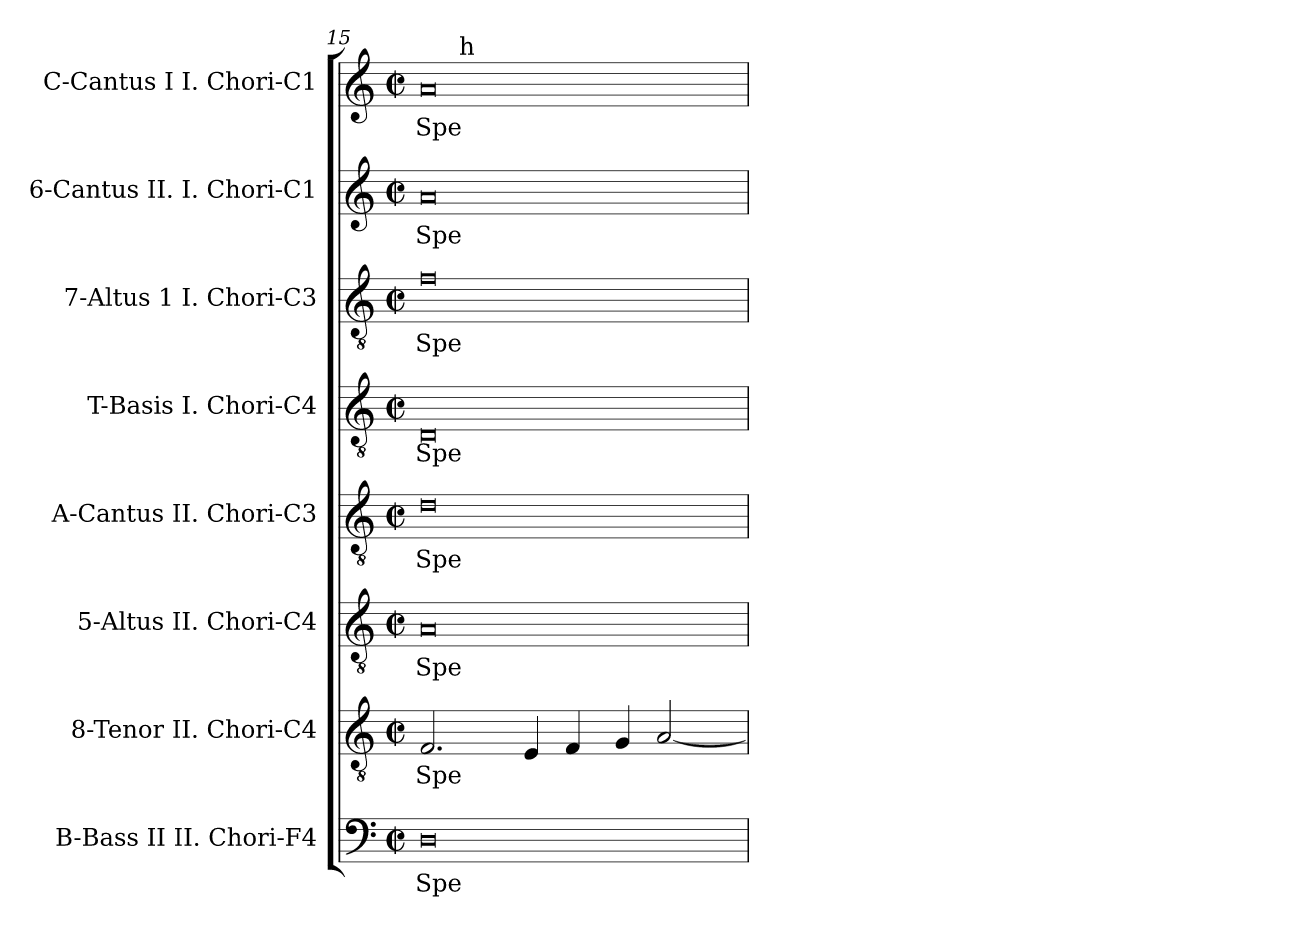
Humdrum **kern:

**kern	**text	**kern	**text	**kern	**text	**kern	**text	**kern	**text	**kern	**text	**kern	**text	**kern	**text
*part8	*part8	*part7	*part7	*part6	*part6	*part5	*part5	*part4	*part4	*part3	*part3	*part2	*part2	*part1	*part1
*staff8	*staff8	*staff7	*staff7	*staff6	*staff6	*staff5	*staff5	*staff4	*staff4	*staff3	*staff3	*staff2	*staff2	*staff1	*staff1
*I"B-Bass II  II. Chori-F4	*	*I"8-Tenor  II. Chori-C4	*	*I"5-Altus  II. Chori-C4	*	*I"A-Cantus  II. Chori-C3	*	*I"T-Basis  I. Chori-C4	*	*I"7-Altus 1  I. Chori-C3	*	*I"6-Cantus II.  I. Chori-C1	*	*I"C-Cantus I  I. Chori-C1	*
*I'B	*	*	*	*	*	*I'A	*	*I'T	*	*	*	*	*	*I'C	*
*clefF4	*	*clefGv2	*	*clefGv2	*	*clefGv2	*	*clefGv2	*	*clefGv2	*	*clefG2	*	*clefG2	*
*k[]	*	*k[]	*	*k[]	*	*k[]	*	*k[]	*	*k[]	*	*k[]	*	*k[]	*
*C:	*	*C:	*	*C:	*	*C:	*	*C:	*	*C:	*	*C:	*	*C:	*
*M2/2	*	*M2/2	*	*M2/2	*	*M2/2	*	*M2/2	*	*M2/2	*	*M2/2	*	*M2/2	*
*met(c|)	*	*met(c|)	*	*met(c|)	*	*met(c|)	*	*met(c|)	*	*met(c|)	*	*met(c|)	*	*met(c|)	*
=15	=15	=15	=15	=15	=15	=15	=15	=15	=15	=15	=15	=15	=15	=15	=15
!	!LO:LY:b:cj	!	!LO:LY:b:cj	!	!LO:LY:b:cj	!	!LO:LY:b:cj	!	!LO:LY:b:cj	!	!LO:LY:b:cj	!	!LO:LY:b:cj	!	!LO:LY:b:cj
*	*	*	*	*	*	*	*	*	*	*	*	*	*	*^	*
0D	Spe-	2.F/	Spe-	0A	Spe-	0d	Spe-	0D	Spe-	0f	Spe-	0a	Spe-	0a	8..ryy	Spe-
!	!	!	!	!	!	!	!	!	!	!	!	!	!	!	!LO:TX:a:t=h	!
.	.	.	.	.	.	.	.	.	.	.	.	.	.	.	1ryy	.
!	!	!	!LO:LY:b:cj	!	!	!	!	!	!	!	!	!	!	!	!	!
.	.	4E/	--	.	.	.	.	.	.	.	.	.	.	.	.	.
!	!	!	!LO:LY:b:cj	!	!	!	!	!	!	!	!	!	!	!	!	!
.	.	4F/	--	.	.	.	.	.	.	.	.	.	.	.	.	.
.	.	.	.	.	.	.	.	.	.	.	.	.	.	.	2ryy	.
!	!	!	!LO:LY:b:cj	!	!	!	!	!	!	!	!	!	!	!	!	!
.	.	4G/	--	.	.	.	.	.	.	.	.	.	.	.	.	.
!	!	!	!LO:LY:b:cj	!	!	!	!	!	!	!	!	!	!	!	!	!
.	.	[>2A/	--	.	.	.	.	.	.	.	.	.	.	.	.	.
.	.	.	.	.	.	.	.	.	.	.	.	.	.	.	4ryy	.
.	.	.	.	.	.	.	.	.	.	.	.	.	.	.	32ryy	.
*	*	*	*	*	*	*	*	*	*	*	*	*	*	*v	*v	*
=	=	=	=	=	=	=	=	=	=	=	=	=	=	=	=
*-	*-	*-	*-	*-	*-	*-	*-	*-	*-	*-	*-	*-	*-	*-	*-
